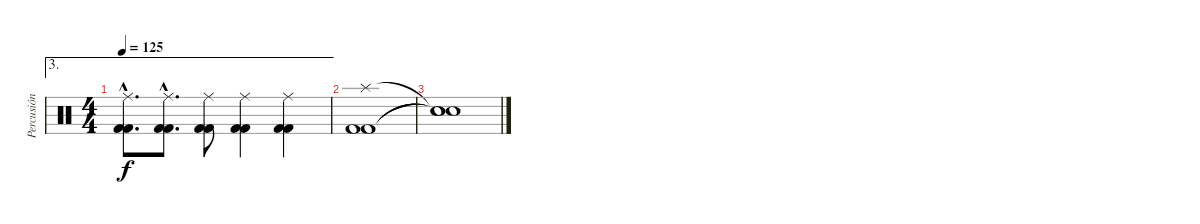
\track ("Percusión" "Percusión") {instrument percussion}
\staff {score}
\articulation defaults
\ae 3
\ts (4 4)
\tempo 125
\clef neutral
\ks c
("Ride (middle)"{hac} "Kick (hit) 2"{hac} "Kick (hit) 2"{hac}).8{d dy f} ("Ride (middle)"{hac} "Kick (hit) 2"{hac} "Kick (hit) 2"{hac}).8{d} ("Ride (middle)" "Kick (hit) 2" "Kick (hit) 2").8 ("Ride (middle)" "Kick (hit) 2" "Kick (hit) 2").4 ("Ride (middle)" "Kick (hit) 2" "Kick (hit) 2").4 |
("Splash (hit)" "Kick (hit) 2" "Kick (hit) 2").1 |
("Snare (hit)"{t} "Snare (hit)"{t} "Snare (hit)"{t}).1
